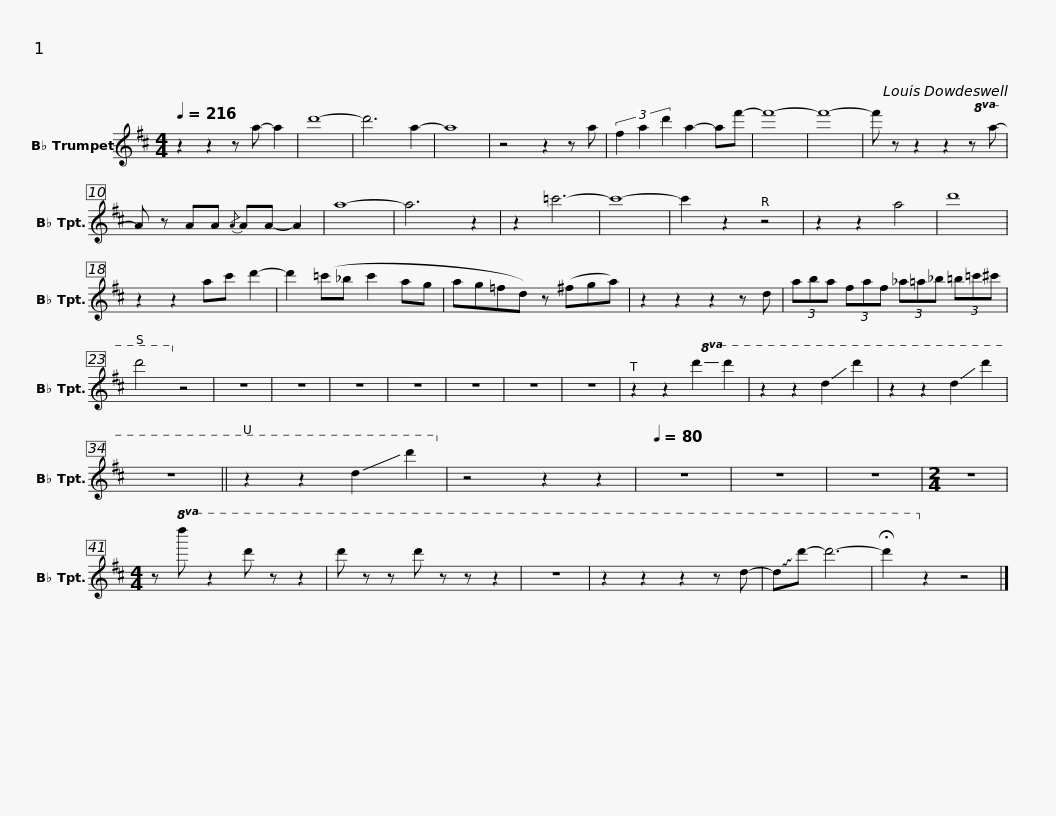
X:1
L:1/8
Q:1/4=216
M:4/4
I:linebreak $
K:none
V:1 treble transpose=-2
V:1
[K:D] z2 z2 z a- a2 | d'8- | d'6 a2- | a8 | z4 z2 z a | %5
 (3f2 a2 d'2 a2- af'- | f'8- | f'8- | f' z z2 z2 z!8va(! a- |$ a z aa{/a} aa- a2 | %10
 a'8- | a'6 z2 | z2 =c''6- | c''8- | c''2 z2 z4 | %15
 z2 z2 a'4 | d''8 | z2 z2 a'c'' d''2- | d''2 (=c''_b' c''2 a'g' |$ a'g'=f'd') z (^f'g'a') | %20
 z2 z2 z2 z d' | (3a'b'a' (3f'a'f' (3_a'=a'_b' (3=b'=c''^c'' | d''4!8va)! z4 | z8 | z8 | %25
 z8 | z8 | z8 | z8 | z8 | %30
 z2 z2!8va(! !-(!d'2 !-)!d''2 |$ z2 z2 !-(!d'2 !-)!d''2 | z2 z2 !-(!d'2 !-)!d''2 | z8 || z2 z2 !-(!d'2 !-)!d''2!8va)! | %35
 z4 z2 z2 |[Q:1/4=80] z8 | z8 | z8 |[M:2/4] z4 | %40
[M:4/4] z!8va(! d'' z2 d'' z z2 | d'' z z d'' z z z2 | z8 |$ z2 z2 z2 z d'- | !~(!d'!~)!d''- d''6- | %45
 !fermata!d''2!8va)! z2 z4 |] %46
